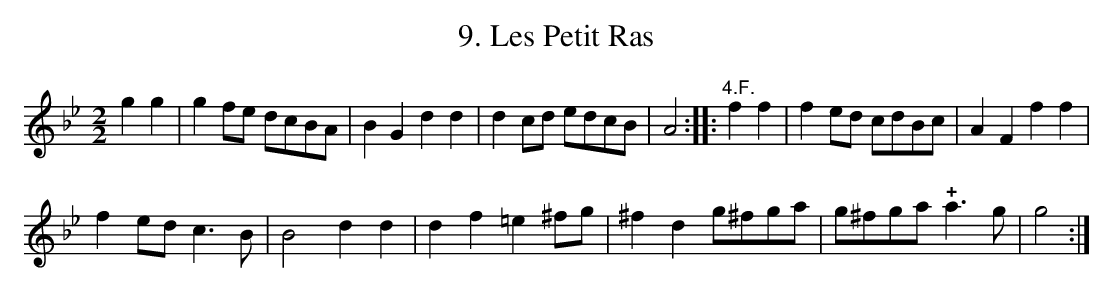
X:1
T: 9. Les Petit Ras
M: 2/2
L: 1/8
K: Gm
g2g2 |\
g2fe dcBA | B2G2 d2d2 | d2cd edcB | A4 :|\
|: "4.F."f2f2 |\
f2ed cdBc | A2F2 f2f2 |
f2ed c3B | B4 d2d2 |\
d2f2 =e2^fg | ^f2d2 g^fga | g^fga !+!a3g | g4 :|
